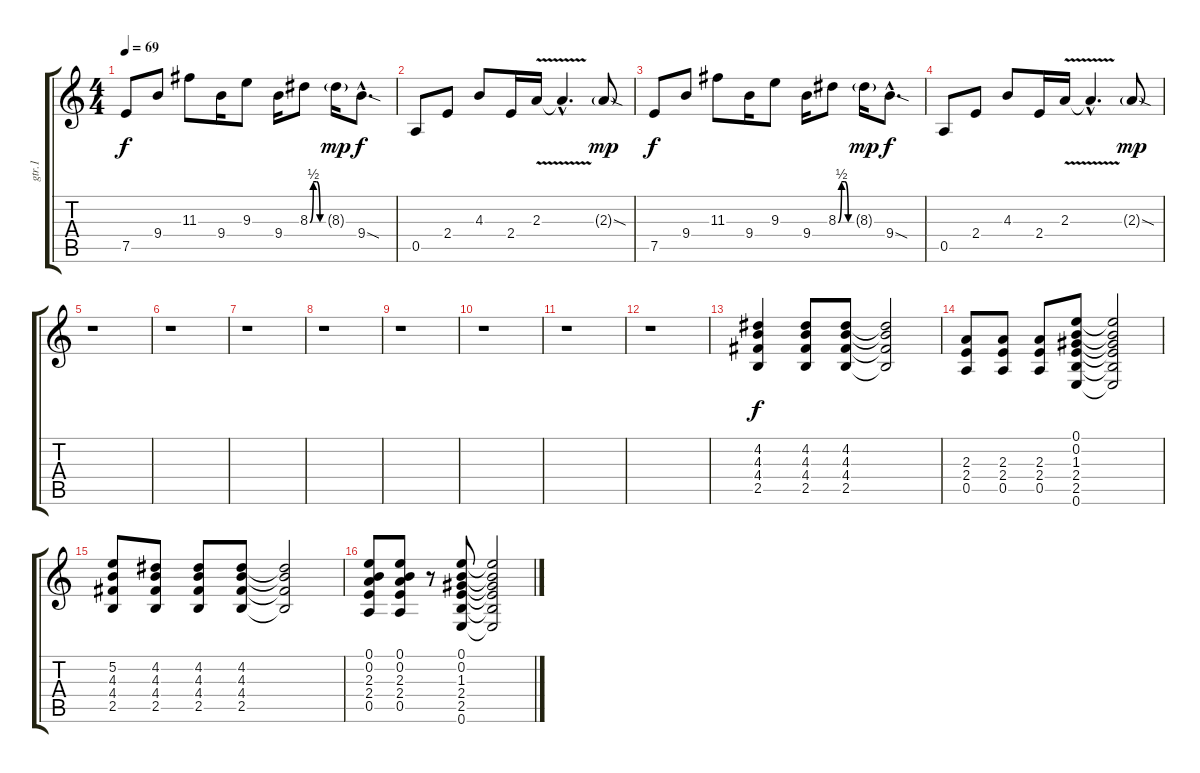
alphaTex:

\track ("gtr.1" "gtr.1") {instrument overdrivenguitar}
\staff {score tabs}
\tuning (E4 B3 G3 D3 A2 E2) {hide}
\ts (4 4)
\tempo 69
\clef g2
\ks c
7.5.8{dy f instrument overdrivenguitar} 9.4.8 11.3.8 9.4.16 9.3.8 9.4.16 8.3{be (custom 0 0 15 2 30 2 45 0 60 0)}.8 8.3{g}.16{dy mp} 9.4{sod hac}.8{d dy f} |
0.5.8 2.4.8 4.3.8 2.4.16 2.3{v}.16 2.3{hac t}.4{d} 2.3{sod g}.8{dy mp} |
7.5.8{dy f} 9.4.8 11.3.8 9.4.16 9.3.8 9.4.16 8.3{be (custom 0 0 15 2 30 2 45 0 60 0)}.8 8.3{g}.16{dy mp} 9.4{sod hac}.8{d dy f} |
0.5.8 2.4.8 4.3.8 2.4.16 2.3{v}.16 2.3{hac t}.4{d} 2.3{sod g}.8{dy mp} |
r.1 |
r.1 |
r.1 |
r.1 |
r.1 |
r.1 |
r.1 |
r.1 |
(4.2 4.3 4.4 2.5).4{dy f} (4.2 4.3 4.4 2.5).8 (4.2 4.3 4.4 2.5).8 (4.2{t} 4.3{t} 4.4{t} 2.5{t}).2 |
(2.3 2.4 0.5).8 (2.3 2.4 0.5).8 (2.3 2.4 0.5).8 (0.1 0.2 1.3 2.4 2.5 0.6).8 (0.1{t} 0.2{t} 1.3{t} 2.4{t} 2.5{t} 0.6{t}).2 |
(5.2 4.3 4.4 2.5).8 (4.2 4.3 4.4 2.5).8 (4.2 4.3 4.4 2.5).8 (4.2 4.3 4.4 2.5).8 (4.2{t} 4.3{t} 4.4{t} 2.5{t}).2 |
(0.1 0.2 2.3 2.4 0.5).8 (0.1 0.2 2.3 2.4 0.5).8 r.8 (0.1 0.2 1.3 2.4 2.5 0.6).8 (0.1{t} 0.2{t} 1.3{t} 2.4{t} 2.5{t} 0.6{t}).2
